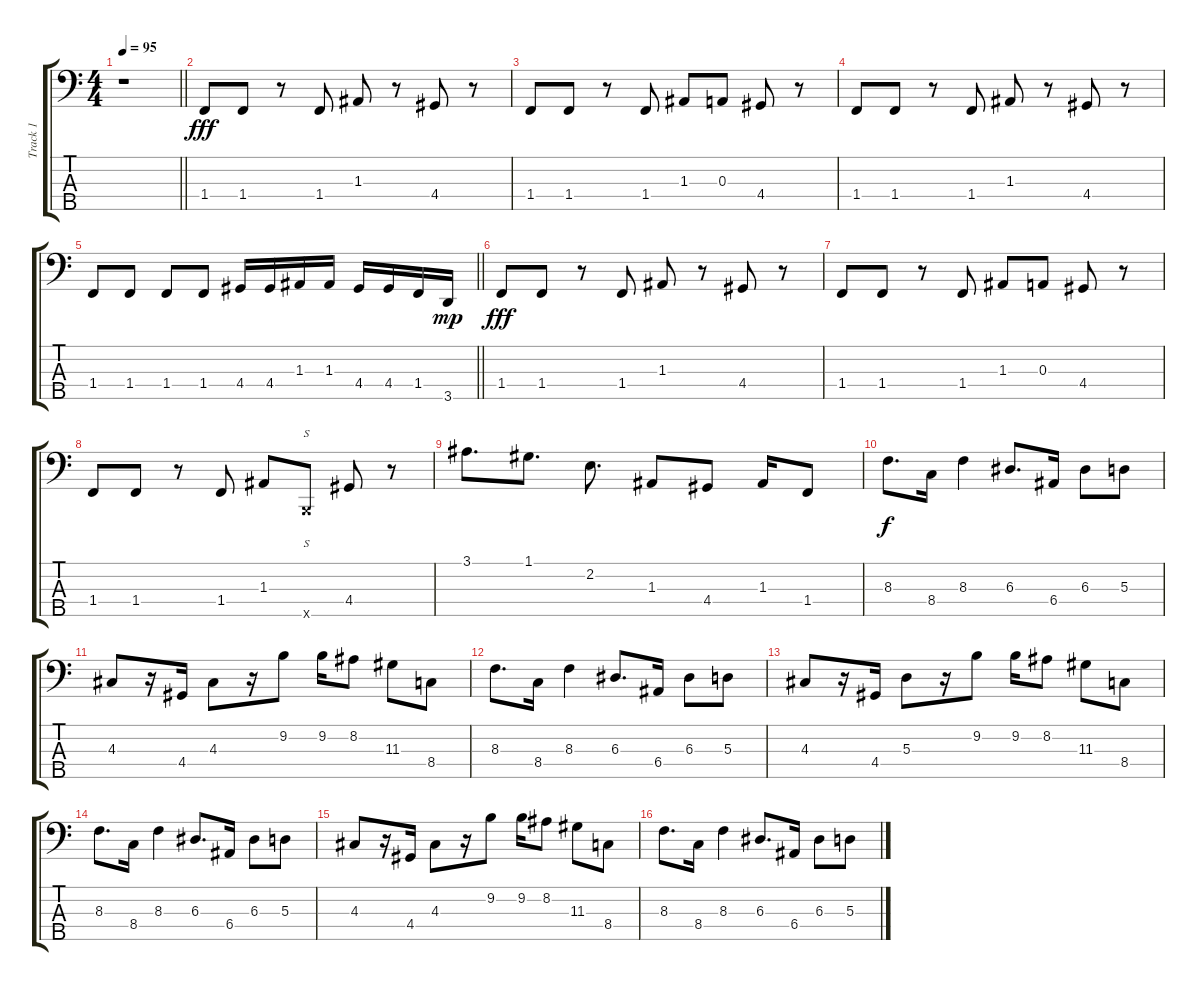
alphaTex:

\track ("Track 1" "Track 1") {instrument synthbass1}
\staff {score tabs}
\tuning (G2 D2 A1 E1 B0) {hide}
\ts (4 4)
\tempo 95
\clef f4
\barLineRight lightlight
\ks c
r.1{dy fff} |
1.4.8 1.4.8 r.8 1.4.8 1.3.8 r.8 4.4.8 r.8 |
1.4.8 1.4.8 r.8 1.4.8 1.3.8 0.3.8 4.4.8 r.8 |
1.4.8 1.4.8 r.8 1.4.8 1.3.8 r.8 4.4.8 r.8 |
\barLineRight lightlight
1.4.8 1.4.8 1.4.8 1.4.8 4.4.16 4.4.16 1.3.16 1.3.16 4.4.16 4.4.16 1.4.16 3.5.16{dy mp} |
1.4.8{dy fff} 1.4.8 r.8 1.4.8 1.3.8 r.8 4.4.8 r.8 |
1.4.8 1.4.8 r.8 1.4.8 1.3.8 0.3.8 4.4.8 r.8 |
1.4.8 1.4.8 r.8 1.4.8 1.3.8 0.5{x}.8{s} 4.4.8 r.8 |
3.1.8{d} 1.1.8{d} 2.2.8{d} 1.3.8 4.4.8 1.3.16 1.4.8 |
8.3.8{d dy f} 8.4.16 8.3.4 6.3.8{d} 6.4.16 6.3.8 5.3.8 |
4.3.8 r.16 4.4.16 4.3.8 r.16 9.2.8 9.2.16 8.2.8 11.3.8 8.4.8 |
8.3.8{d} 8.4.16 8.3.4 6.3.8{d} 6.4.16 6.3.8 5.3.8 |
4.3.8 r.16 4.4.16 5.3.8 r.16 9.2.8 9.2.16 8.2.8 11.3.8 8.4.8 |
8.3.8{d} 8.4.16 8.3.4 6.3.8{d} 6.4.16 6.3.8 5.3.8 |
4.3.8 r.16 4.4.16 4.3.8 r.16 9.2.8 9.2.16 8.2.8 11.3.8 8.4.8 |
8.3.8{d} 8.4.16 8.3.4 6.3.8{d} 6.4.16 6.3.8 5.3.8
